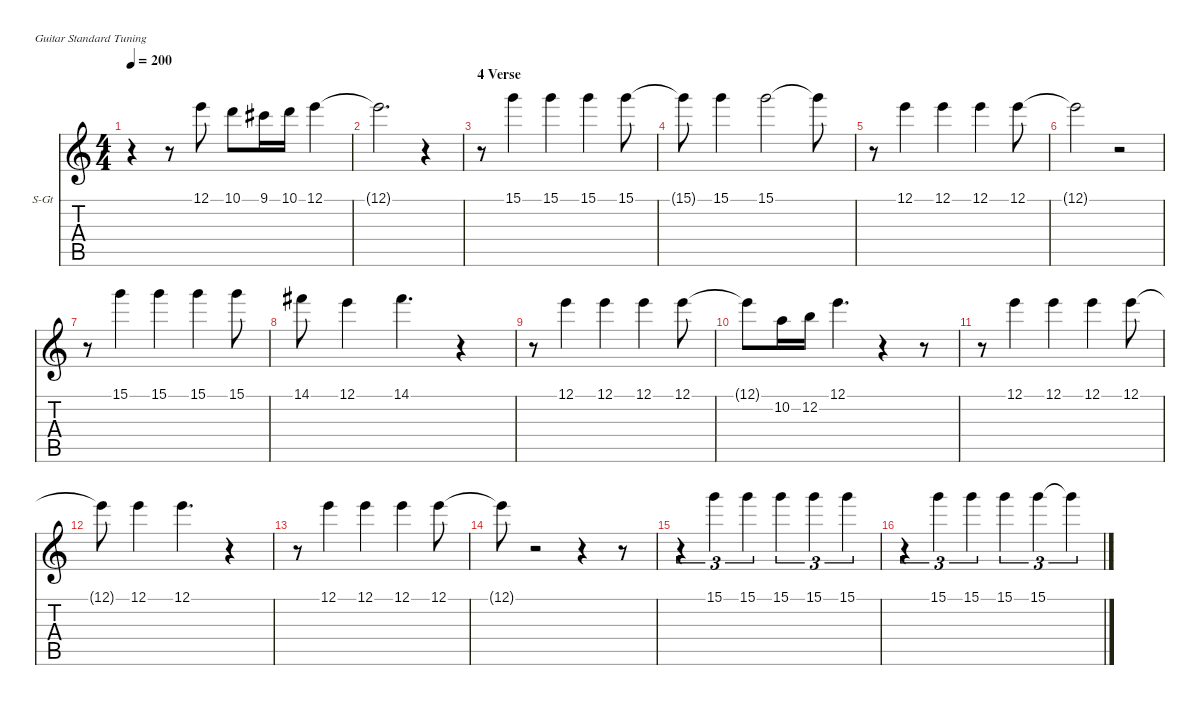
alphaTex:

\hideDynamics
\bracketExtendMode nobrackets
\firstSystemTrackNameOrientation horizontal
\otherSystemsTrackNameOrientation horizontal
\track ("Vocals" "S-Gt") {instrument lead1square}
\staff {score tabs}
\tuning (E4 B3 G3 D3 A2 E2)
\displaytranspose 12
\ts (4 4)
\tempo 200
\clef g2
\ks c
r.4{dy f} r.8 12.1.8 10.1.8 9.1{acc #}.16 10.1.16 12.1.4 |
12.1{t}.2{d} r.4 |
\section ("" "4 Verse")
r.8 15.1.4 15.1.4 15.1.4 15.1.8 |
15.1{t}.8 15.1.4 15.1.2 15.1{t}.8 |
r.8 12.1.4 12.1.4 12.1.4 12.1.8 |
12.1{t}.2 r.2 |
r.8 15.1.4 15.1.4 15.1.4 15.1.8 |
14.1{acc #}.8 12.1.4 14.1{acc #}.4{d} r.4 |
r.8 12.1.4 12.1.4 12.1.4 12.1.8 |
12.1{t}.8 10.2.16 12.2.16 12.1.4{d} r.4 r.8 |
r.8 12.1.4 12.1.4 12.1.4 12.1.8 |
12.1{t}.8 12.1.4 12.1.4{d} r.4 |
r.8 12.1.4 12.1.4 12.1.4 12.1.8 |
12.1{t}.8 r.2 r.4 r.8 |
r.4{tu (3 2)} 15.1.4{tu (3 2)} 15.1.4{tu (3 2)} 15.1.4{tu (3 2)} 15.1.4{tu (3 2)} 15.1.4{tu (3 2)} |
r.4{tu (3 2)} 15.1.4{tu (3 2)} 15.1.4{tu (3 2)} 15.1.4{tu (3 2)} 15.1.4{tu (3 2)} 15.1{t}.4{tu (3 2)}
